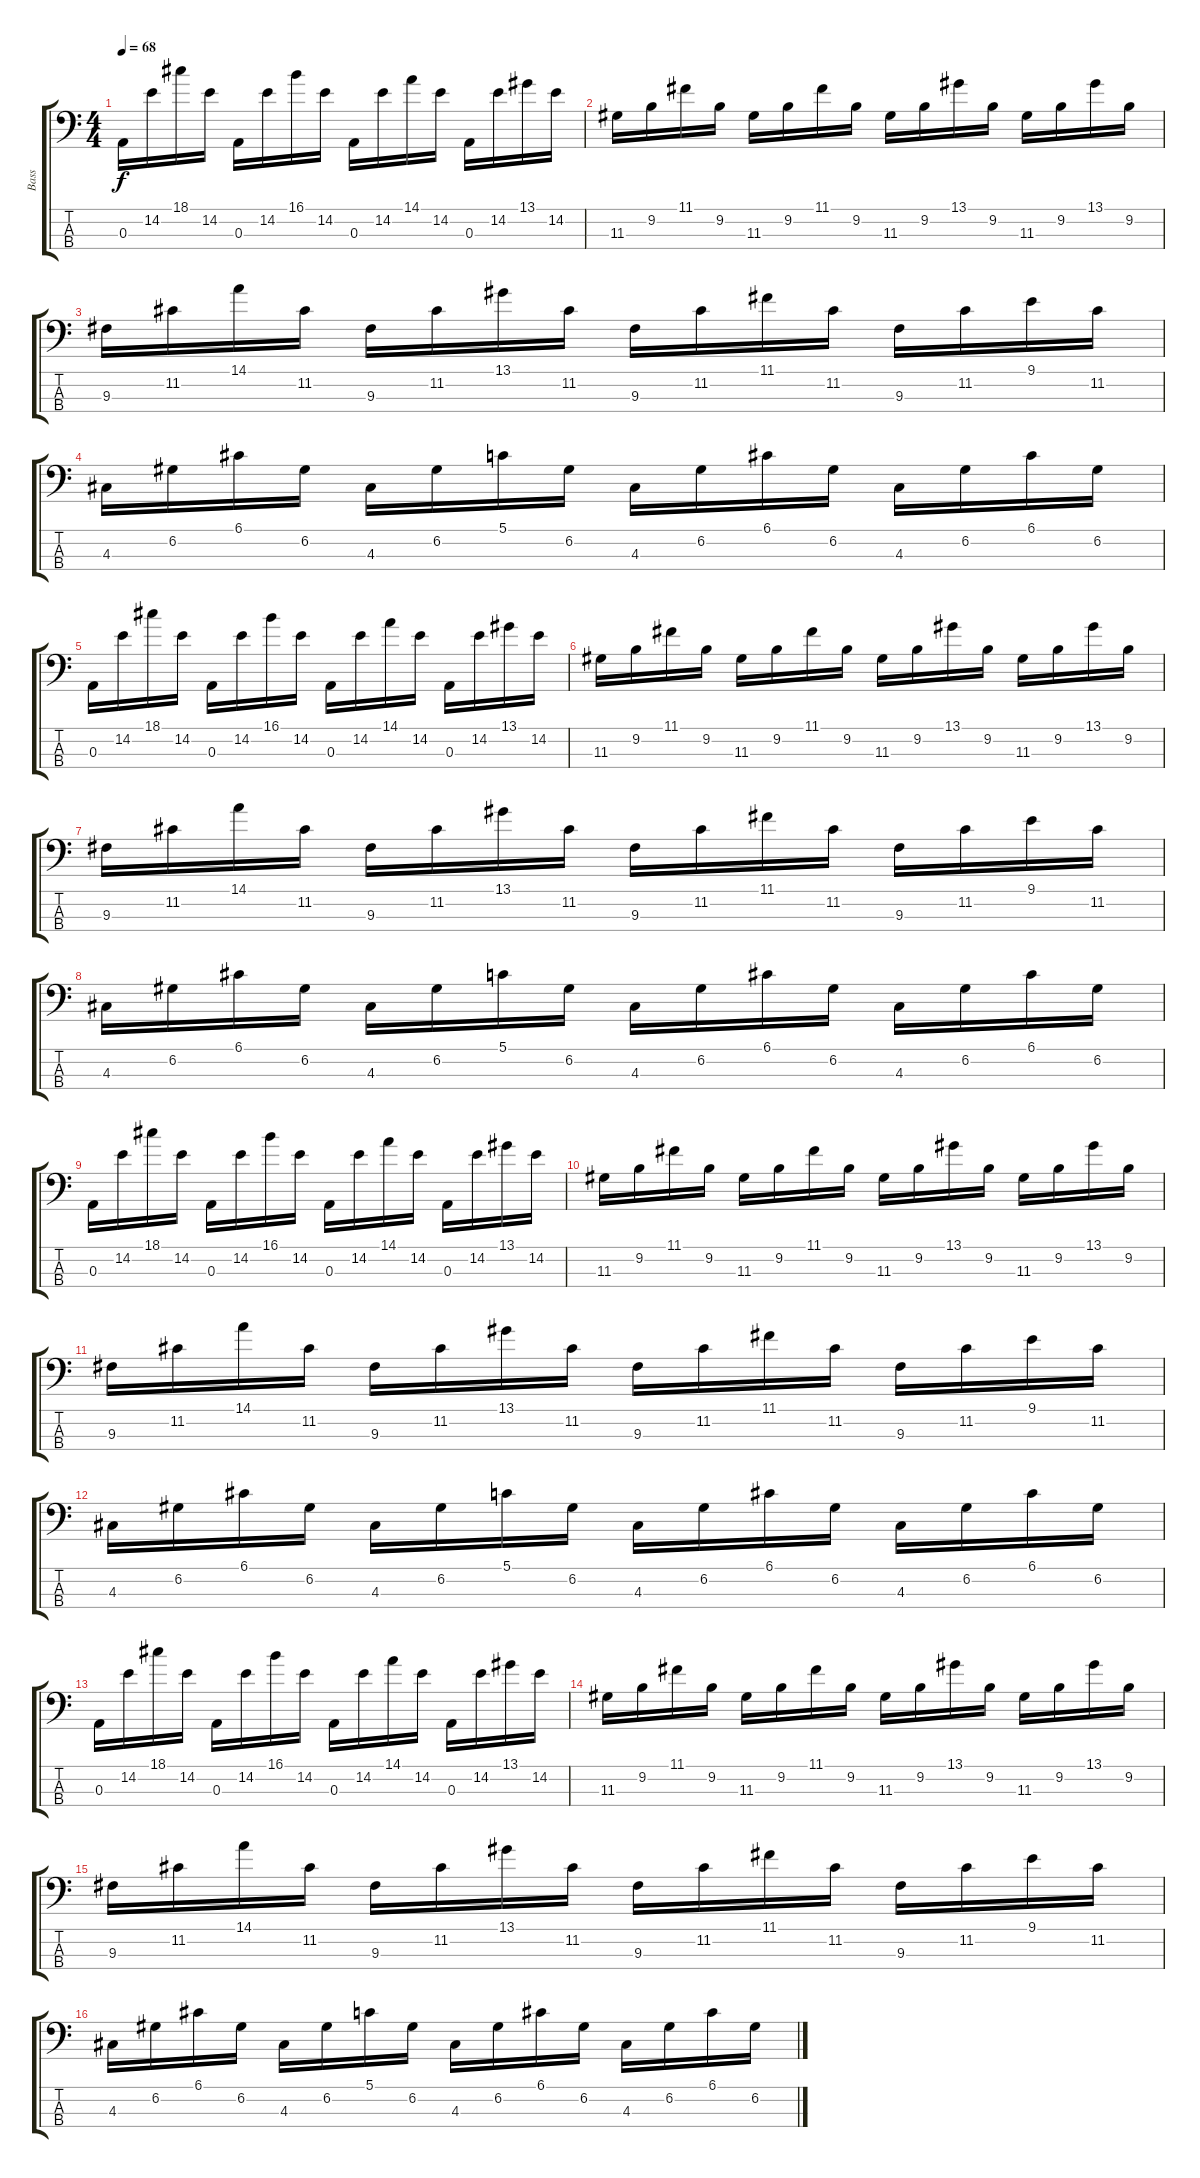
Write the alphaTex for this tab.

\track ("Bass" "Bass") {instrument electricbassfinger}
\staff {score tabs}
\tuning (G2 D2 A1 E1) {hide}
\ts (4 4)
\tempo 68
\clef f4
\ks c
0.3.16{dy f} 14.2.16 18.1.16 14.2.16 0.3.16 14.2.16 16.1.16 14.2.16 0.3.16 14.2.16 14.1.16 14.2.16 0.3.16 14.2.16 13.1.16 14.2.16 |
11.3.16 9.2.16 11.1.16 9.2.16 11.3.16 9.2.16 11.1.16 9.2.16 11.3.16 9.2.16 13.1.16 9.2.16 11.3.16 9.2.16 13.1.16 9.2.16 |
9.3.16 11.2.16 14.1.16 11.2.16 9.3.16 11.2.16 13.1.16 11.2.16 9.3.16 11.2.16 11.1.16 11.2.16 9.3.16 11.2.16 9.1.16 11.2.16 |
4.3.16 6.2.16 6.1.16 6.2.16 4.3.16 6.2.16 5.1.16 6.2.16 4.3.16 6.2.16 6.1.16 6.2.16 4.3.16 6.2.16 6.1.16 6.2.16 |
0.3.16 14.2.16 18.1.16 14.2.16 0.3.16 14.2.16 16.1.16 14.2.16 0.3.16 14.2.16 14.1.16 14.2.16 0.3.16 14.2.16 13.1.16 14.2.16 |
11.3.16 9.2.16 11.1.16 9.2.16 11.3.16 9.2.16 11.1.16 9.2.16 11.3.16 9.2.16 13.1.16 9.2.16 11.3.16 9.2.16 13.1.16 9.2.16 |
9.3.16 11.2.16 14.1.16 11.2.16 9.3.16 11.2.16 13.1.16 11.2.16 9.3.16 11.2.16 11.1.16 11.2.16 9.3.16 11.2.16 9.1.16 11.2.16 |
4.3.16 6.2.16 6.1.16 6.2.16 4.3.16 6.2.16 5.1.16 6.2.16 4.3.16 6.2.16 6.1.16 6.2.16 4.3.16 6.2.16 6.1.16 6.2.16 |
0.3.16 14.2.16 18.1.16 14.2.16 0.3.16 14.2.16 16.1.16 14.2.16 0.3.16 14.2.16 14.1.16 14.2.16 0.3.16 14.2.16 13.1.16 14.2.16 |
11.3.16 9.2.16 11.1.16 9.2.16 11.3.16 9.2.16 11.1.16 9.2.16 11.3.16 9.2.16 13.1.16 9.2.16 11.3.16 9.2.16 13.1.16 9.2.16 |
9.3.16 11.2.16 14.1.16 11.2.16 9.3.16 11.2.16 13.1.16 11.2.16 9.3.16 11.2.16 11.1.16 11.2.16 9.3.16 11.2.16 9.1.16 11.2.16 |
4.3.16 6.2.16 6.1.16 6.2.16 4.3.16 6.2.16 5.1.16 6.2.16 4.3.16 6.2.16 6.1.16 6.2.16 4.3.16 6.2.16 6.1.16 6.2.16 |
0.3.16 14.2.16 18.1.16 14.2.16 0.3.16 14.2.16 16.1.16 14.2.16 0.3.16 14.2.16 14.1.16 14.2.16 0.3.16 14.2.16 13.1.16 14.2.16 |
11.3.16 9.2.16 11.1.16 9.2.16 11.3.16 9.2.16 11.1.16 9.2.16 11.3.16 9.2.16 13.1.16 9.2.16 11.3.16 9.2.16 13.1.16 9.2.16 |
9.3.16 11.2.16 14.1.16 11.2.16 9.3.16 11.2.16 13.1.16 11.2.16 9.3.16 11.2.16 11.1.16 11.2.16 9.3.16 11.2.16 9.1.16 11.2.16 |
4.3.16 6.2.16 6.1.16 6.2.16 4.3.16 6.2.16 5.1.16 6.2.16 4.3.16 6.2.16 6.1.16 6.2.16 4.3.16 6.2.16 6.1.16 6.2.16
